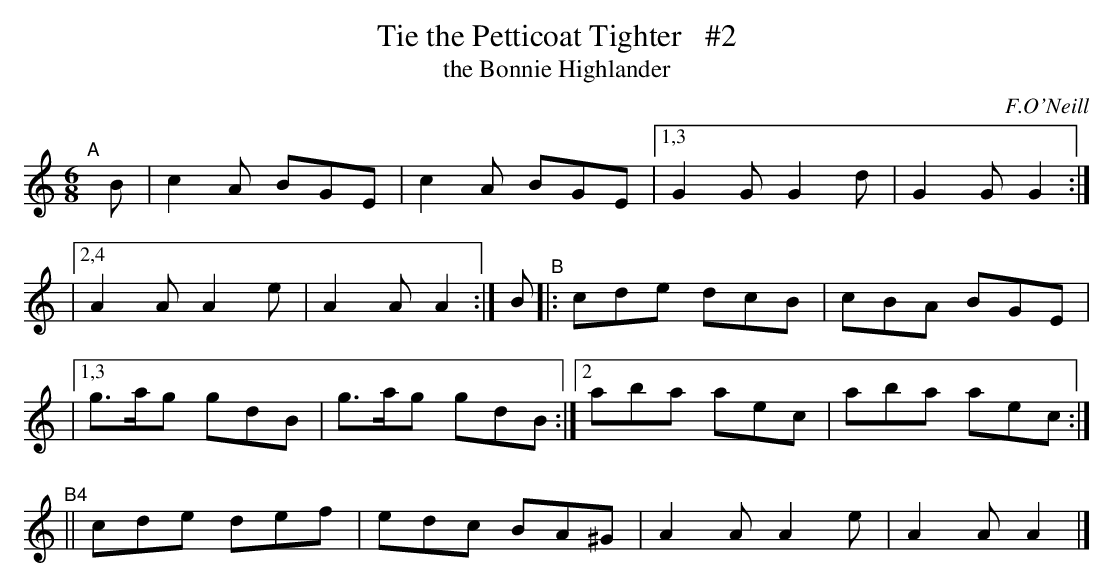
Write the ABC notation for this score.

X:1
T: Tie the Petticoat Tighter   #2
T: the Bonnie Highlander
O: F.O'Neill
M: 6/8
K: Am
"^A"[|] B | c2A BGE | c2A BGE |[1,3 G2G G2d | G2G G2 :|
|[2,4 A2A A2e | A2A A2 :| B "^B"|: cde dcB | cBA BGE |
|[1,3 g>ag gdB | g>ag gdB :|[2 aba aec | aba aec :|
"^B4"|| cde def | edc BA^G | A2A A2e | A2A A2 |]
